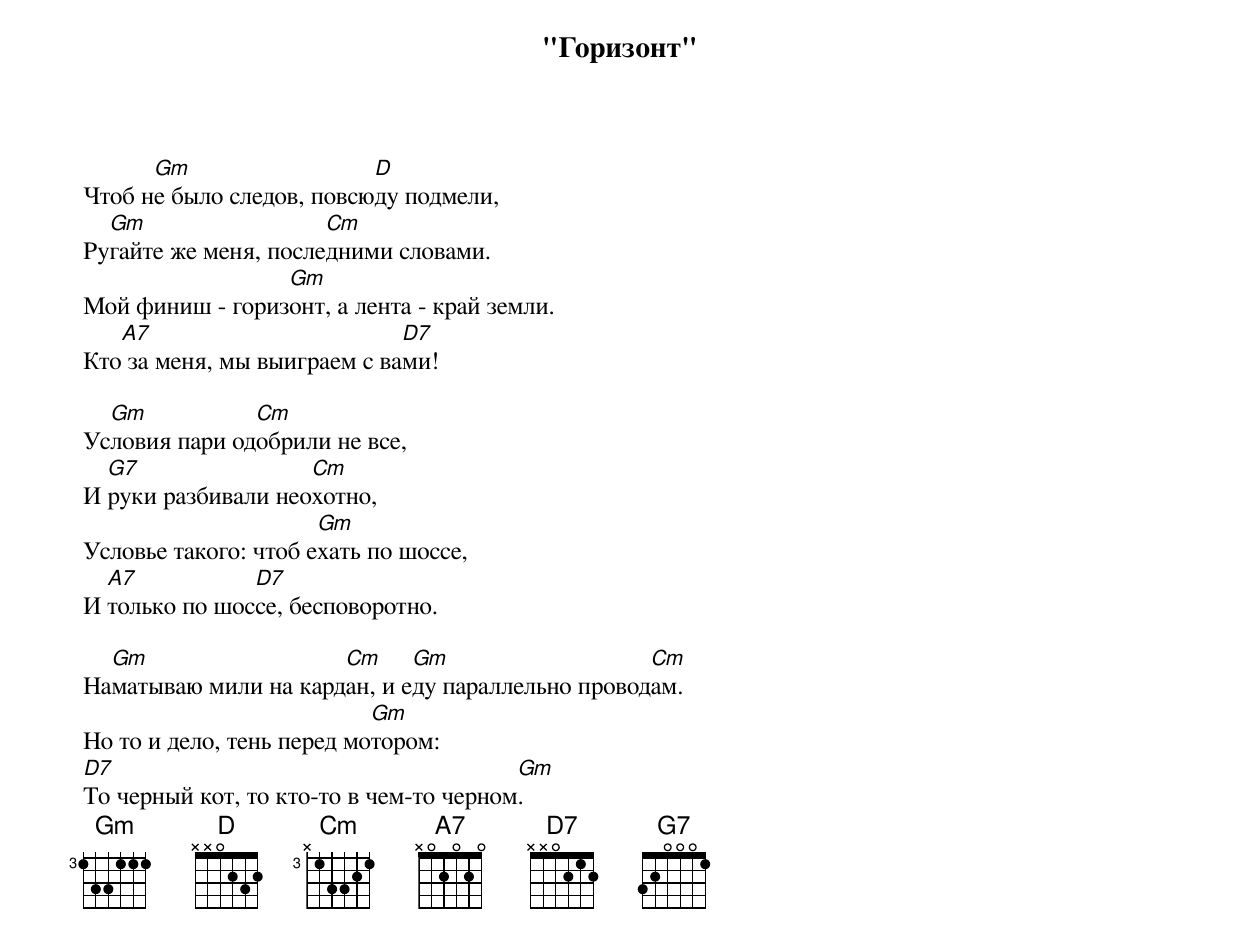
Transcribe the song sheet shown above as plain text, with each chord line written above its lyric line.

"Горизонт"

      Gm                  D
Чтоб не было следов, повсюду подмели,
  Gm                  Cm
Ругайте же меня, последними словами.
                 Gm
Мой финиш - горизонт, а лента - край земли.
   A7                        D7
Кто за меня, мы выиграем с вами!

  Gm           Cm
Условия пари одобрили не все,
  G7                Cm
И руки разбивали неохотно,
                      Gm
Условье такого: чтоб ехать по шоссе,
  A7           D7
И только по шоссе, бесповоротно.

  Gm                  Cm     Gm                   Cm
Наматываю мили на кардан, и еду параллельно проводам.
                           Gm
Но то и дело, тень перед мотором:
D7                                      Gm
То черный кот, то кто-то в чем-то черном.
